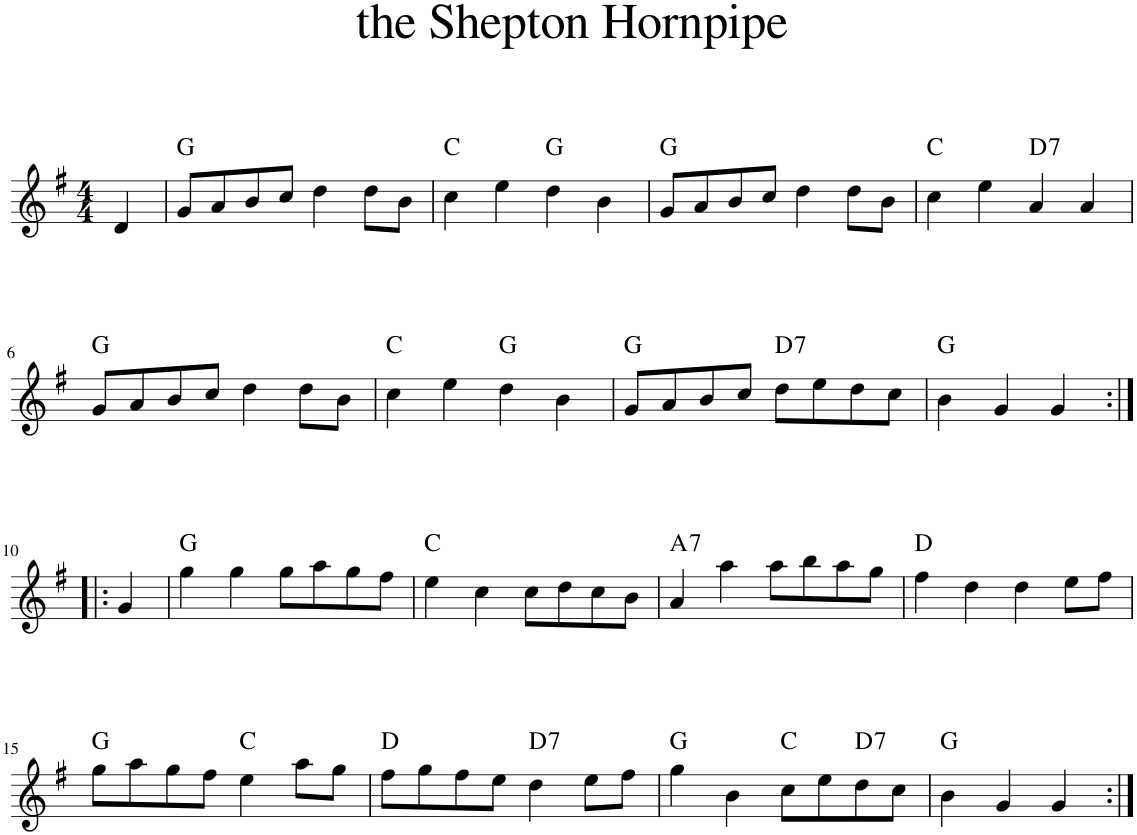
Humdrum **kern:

**kern	**harte
*part1	*part1
*staff1	*
*I"Piano	*
*I'Pno	*
*clefG2	*
*k[f#]	*
*G:	*
*M4/4	*
=1	=1
4d/	.
=2	=2
8g/L	G:maj
8a/	.
8b/	.
8cc/J	.
4dd\	.
8dd\L	.
8b\J	.
=3	=3
4cc\	C:maj
4ee\	.
4dd\	G:maj
4b\	.
=4	=4
8g/L	G:maj
8a/	.
8b/	.
8cc/J	.
4dd\	.
8dd\L	.
8b\J	.
=5	=5
4cc\	C:maj
4ee\	.
!	!LO:H:kt=7
4a/	D:7
4a/	.
!!LO:LB:g=z
=6	=6
8g/L	G:maj
8a/	.
8b/	.
8cc/J	.
4dd\	.
8dd\L	.
8b\J	.
=7	=7
4cc\	C:maj
4ee\	.
4dd\	G:maj
4b\	.
=8	=8
8g/L	G:maj
8a/	.
8b/	.
8cc/J	.
!	!LO:H:kt=7
8dd\L	D:7
8ee\	.
8dd\	.
8cc\J	.
=9	=9
4b\	G:maj
4g/	.
4g/	.
!!LO:LB:g=z
=10:|!|:	=10:|!|:
4g/	.
=11	=11
4gg\	G:maj
4gg\	.
8gg\L	.
8aa\	.
8gg\	.
8ff#\J	.
=12	=12
4ee\	C:maj
4cc\	.
8cc\L	.
8dd\	.
8cc\	.
8b\J	.
=13	=13
!	!LO:H:kt=7
4a/	A:7
4aa\	.
8aa\L	.
8bb\	.
8aa\	.
8gg\J	.
=14	=14
4ff#\	D:maj
4dd\	.
4dd\	.
8ee\L	.
8ff#\J	.
!!LO:LB:g=z
=15	=15
8gg\L	G:maj
8aa\	.
8gg\	.
8ff#\J	.
4ee\	C:maj
8aa\L	.
8gg\J	.
=16	=16
8ff#\L	D:maj
8gg\	.
8ff#\	.
8ee\J	.
!	!LO:H:kt=7
4dd\	D:7
8ee\L	.
8ff#\J	.
=17	=17
4gg\	G:maj
4b\	.
8cc\L	C:maj
8ee\	.
!	!LO:H:kt=7
8dd\	D:7
8cc\J	.
=18	=18
4b\	G:maj
4g/	.
4g/	.
=:|!	=:|!
*-	*-
